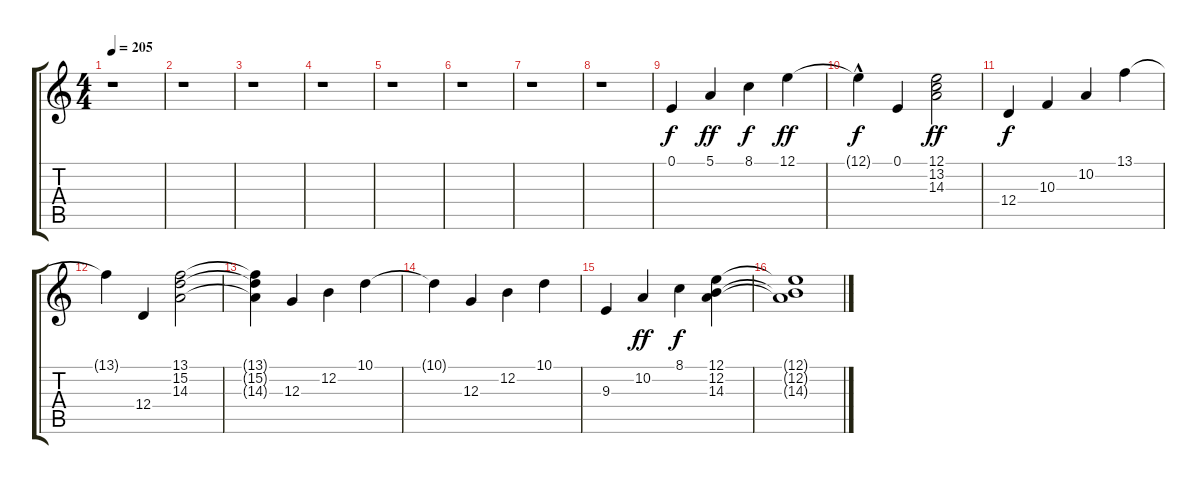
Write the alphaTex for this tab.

\track "" {instrument acousticgrandpiano}
\staff {score tabs}
\tuning (E4 B3 G3 D3 A2 E2) {hide}
\ts (4 4)
\tempo 205
\clef g2
\ks c
r.1{dy f} |
r.1 |
r.1 |
r.1 |
r.1 |
r.1 |
r.1 |
r.1 |
0.1.4 5.1.4{dy ff} 8.1.4{dy f} 12.1.4{dy ff} |
12.1{hac t}.4{dy f} 0.1.4 (12.1 13.2 14.3).2{dy ff} |
12.4.4{dy f} 10.3.4 10.2.4 13.1.4 |
13.1{t}.4 12.4.4 (13.1 15.2 14.3).2 |
(13.1{t} 15.2{t} 14.3{t}).4 12.3.4 12.2.4 10.1.4 |
10.1{t}.4 12.3.4 12.2.4 10.1.4 |
9.3.4 10.2.4{dy ff} 8.1.4{dy f} (12.1 12.2 14.3).4 |
(12.1{t} 12.2{t} 14.3{t}).1
